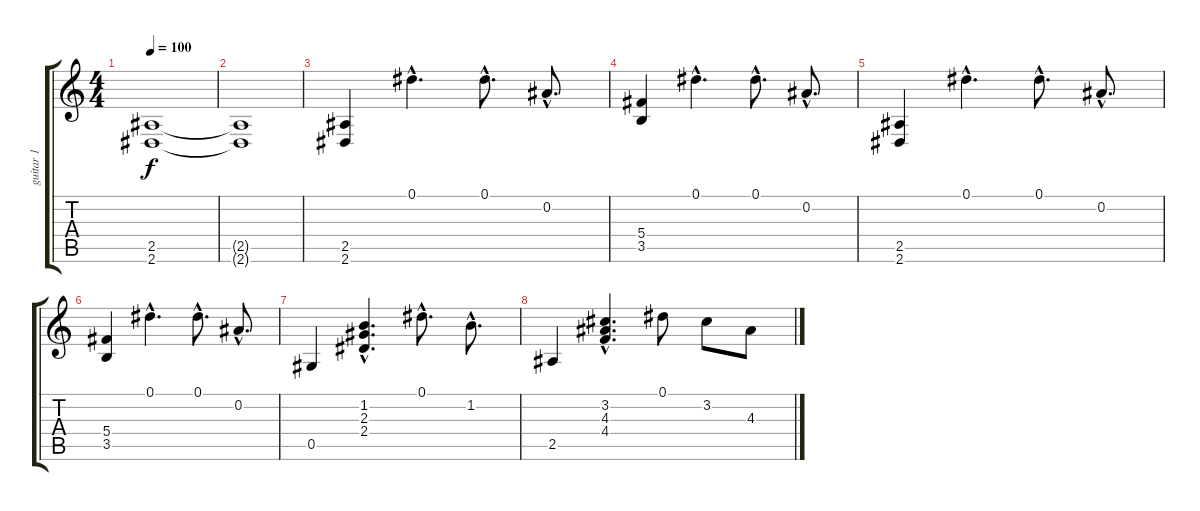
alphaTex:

\track ("guitar 1" "guitar 1") {instrument distortionguitar}
\staff {score tabs}
\tuning (Eb4 Bb3 Gb3 Db3 Ab2 Db2) {hide}
\ts (4 4)
\tempo 100
\clef g2
\ks c
(2.5 2.6).1{dy f} |
(2.5{t} 2.6{t}).1 |
(2.5 2.6).4 0.1{hac}.4{d} 0.1{hac}.8{d} 0.2{hac}.8{d} |
(5.4 3.5).4 0.1{hac}.4{d} 0.1{hac}.8{d} 0.2{hac}.8{d} |
(2.5 2.6).4 0.1{hac}.4{d} 0.1{hac}.8{d} 0.2{hac}.8{d} |
(5.4 3.5).4 0.1{hac}.4{d} 0.1{hac}.8{d} 0.2{hac}.8{d} |
0.5.4 (1.2{hac} 2.3{hac} 2.4{hac}).4{d} 0.1{hac}.8{d} 1.2{hac}.8{d} |
2.5.4 (3.2{hac} 4.3{hac} 4.4{hac}).4{d} 0.1.8 3.2.8 4.3.8
